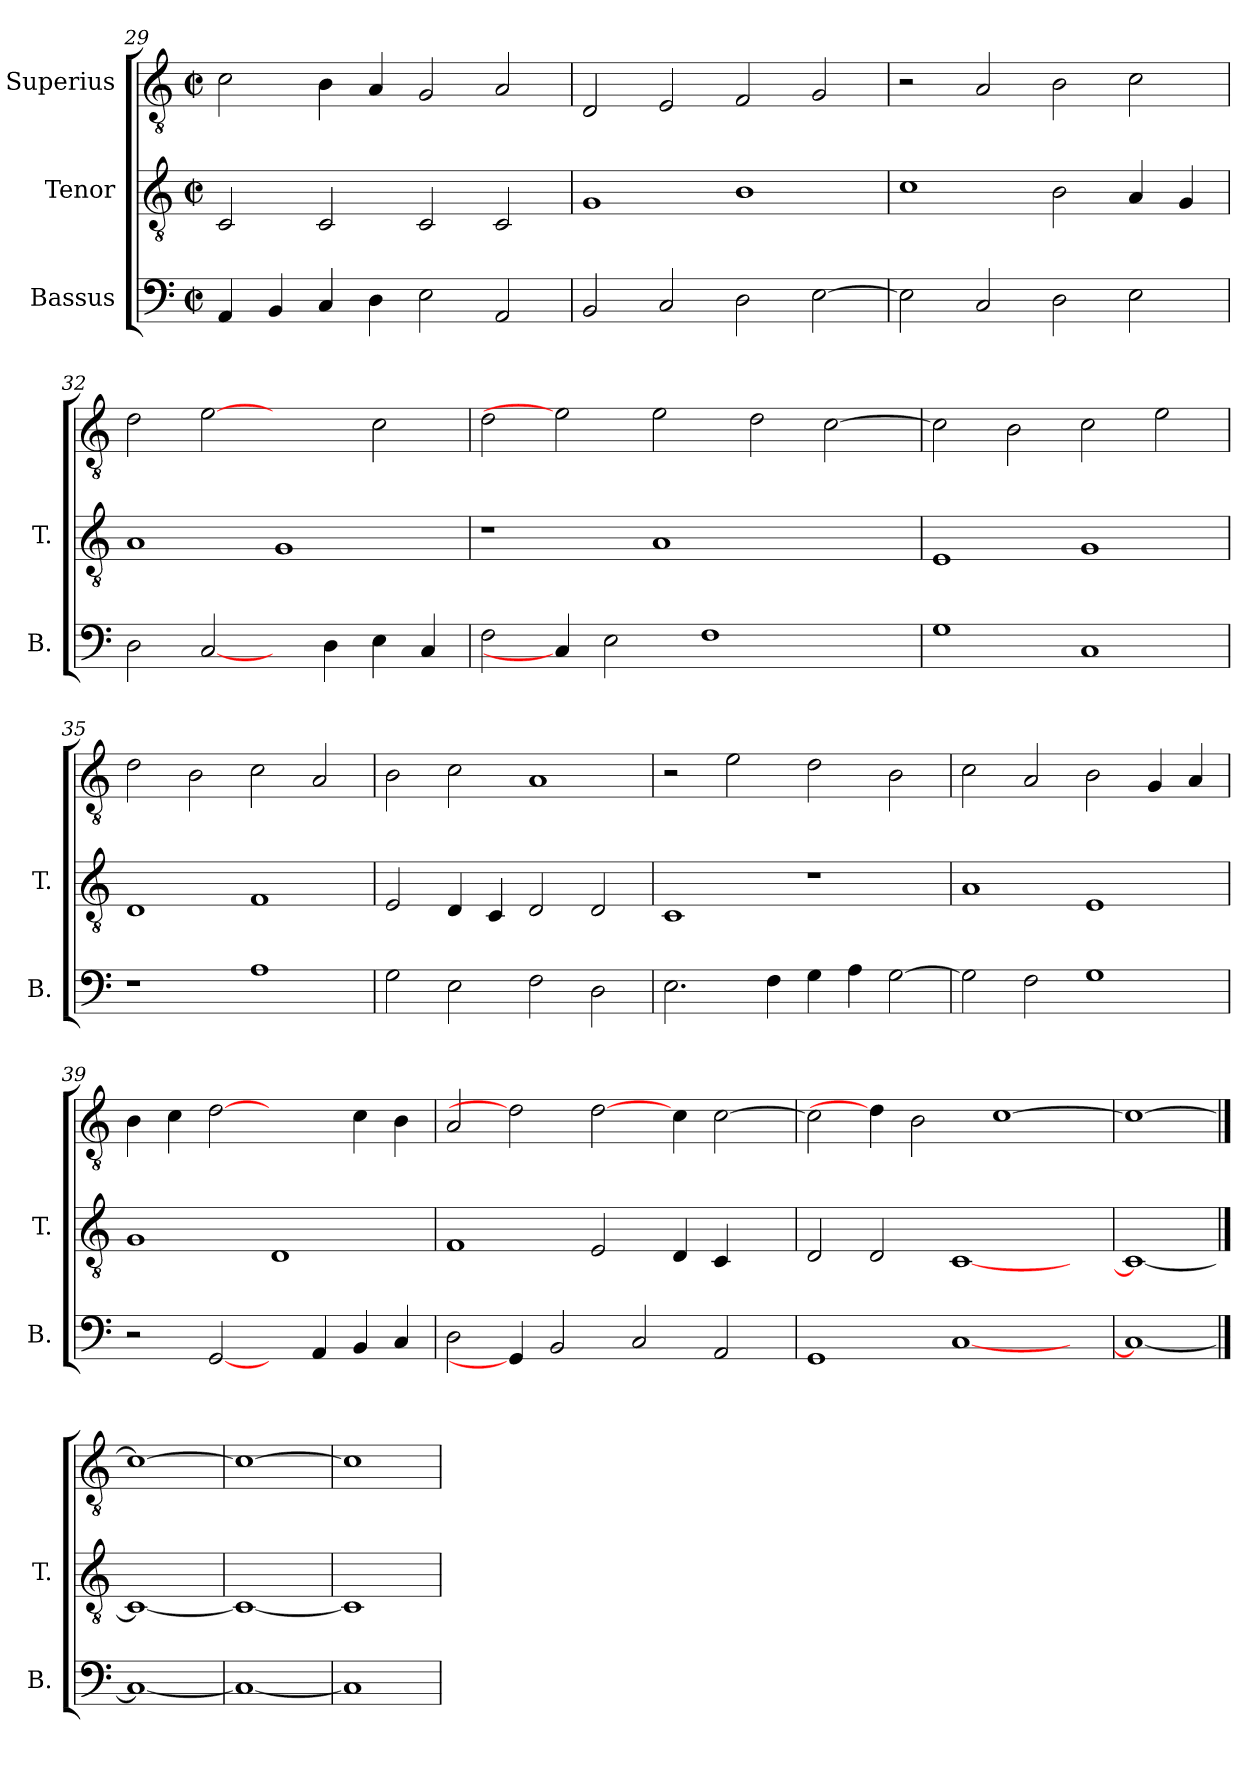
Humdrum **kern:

**kern	**kern	**kern
*part3	*part2	*part1
*staff3	*staff2	*staff1
*I"Bassus	*I"Tenor	*I"Superius
*I'B.	*I'T.	*
!!LO:PB:g=z
*clefF4	*clefGv2	*clefGv2
*	*ITrd7c12	*ITrd7c12
*k[]	*k[]	*k[]
*C:	*C:	*C:
*M2/2	*M2/2	*M2/2
*met(c|)	*met(c|)	*met(c|)
=29	=29	=29
4AAi/	2CCi/	2Ci\
4BBi/	.	.
4Ci/	2CCi/	4BBi\
4Di\	.	4AAi/
2Ei\	2CCi/	2GGi/
2AAi/	2CCi/	2AAi/
=30	=30	=30
2BBi/	1GGi	2DDi/
2Ci/	.	2EEi/
2Di\	1BBi	2FFi/
[>2Ei\	.	2GGi/
=31	=31	=31
2Ei\]	1Ci	2r
2Ci/	.	2AAi/
2Di\	2BBi\	2BBi\
2Ei\	4AAi/	2Ci\
.	4GGi/	.
=32	=32	=32
2Di\	1AAi	2Di\
[2Ci/	.	[2Ei
4ryy	1GGi	2ryy
4Di\	.	.
4Ei\	.	2Ci\
4Ci/	.	.
=33	=33	=33
2Fi\	1r	2Di\
4Ci/]	.	2Ei]
2Ei\	.	.
.	1AAi	2Ei\
1Fi	.	.
.	.	2Di\
.	2ryy	[>2Ci\
4ryy	.	.
!!LO:LB:g=z
=34	=34	=34
1Gi	1EEi	2Ci\]
.	.	2BBi\
1Ci	1GGi	2Ci\
.	.	2Ei\
=35	=35	=35
1r	1DDi	2Di\
.	.	2BBi\
1Ai	1FFi	2Ci\
.	.	2AAi/
=36	=36	=36
2Gi\	2EEi/	2BBi\
2Ei\	4DDi/	2Ci\
.	4CCi/	.
2Fi\	2DDi/	1AAi
2Di\	2DDi/	.
=37	=37	=37
2.Ei\	1CCi	2r
.	.	2Ei\
4Fi\	.	.
4Gi\	1r	2Di\
4Ai\	.	.
[>2Gi\	.	2BBi\
!!LO:LB:g=z
=38	=38	=38
2Gi\]	1AAi	2Ci\
2Fi\	.	2AAi/
1Gi	1EEi	2BBi\
.	.	4GGi/
.	.	4AAi/
=39	=39	=39
2r	1GGi	4BBi\
.	.	4Ci\
[2GGi/	.	[2Di
4ryy	1DDi	2ryy
4AAi/	.	.
4BBi/	.	4Ci\
4Ci/	.	4BBi\
=40	=40	=40
2Di\	1FFi	2AAi/
4GGi/]	.	2Di]
2BBi/	.	.
.	2EEi/	[2Di\
2Ci/	.	.
.	4DDi/	4Ci\
2AAi/	4CCi/	[>2Ci\
.	4ryy	.
=41	=41	=41
1GGi	2DDi/	2Ci\]
.	2DDi/	4Di\]
.	.	2BBi\
[<1Ci	[<1CCi	.
.	.	[>1Ci
4ryy	4ryy	.
=42	=42	=42
1Ci_<	1CCi_<	1Ci_>
==43	==43	==43
1Ci_	1CCi_	1Ci_
=44	=44	=44
1Ci_	1CCi_	1Ci_
=45	=45	=45
1Ci]	1CCi]	1Ci]
=	=	=
*-	*-	*-
